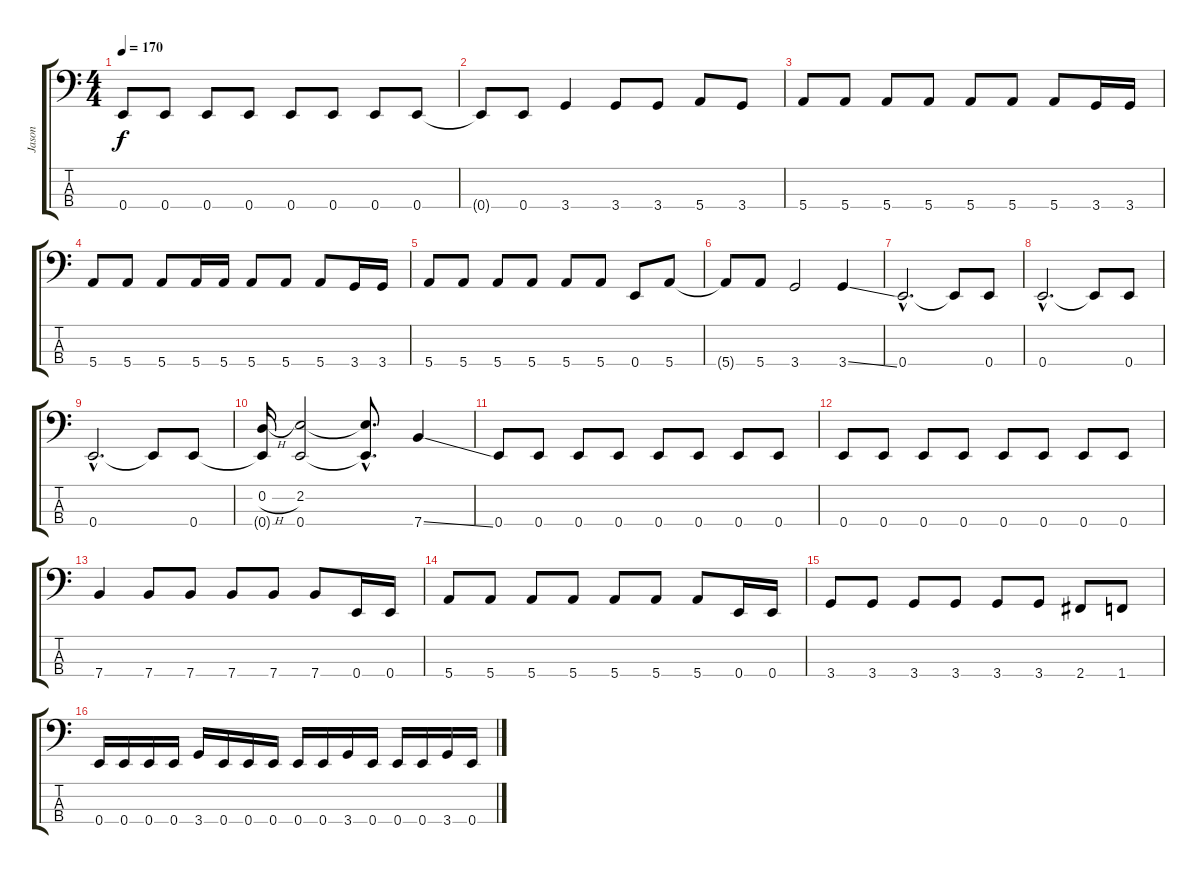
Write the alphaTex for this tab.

\track ("Jason" "Jason") {instrument electricbassfinger}
\staff {score tabs}
\tuning (G2 D2 A1 E1) {hide}
\ts (4 4)
\tempo 170
\clef f4
\ks c
0.4.8{dy f} 0.4.8 0.4.8 0.4.8 0.4.8 0.4.8 0.4.8 0.4.8 |
0.4{t}.8 0.4.8 3.4.4 3.4.8 3.4.8 5.4.8 3.4.8 |
5.4.8 5.4.8 5.4.8 5.4.8 5.4.8 5.4.8 5.4.8 3.4.16 3.4.16 |
5.4.8 5.4.8 5.4.8 5.4.16 5.4.16 5.4.8 5.4.8 5.4.8 3.4.16 3.4.16 |
5.4.8 5.4.8 5.4.8 5.4.8 5.4.8 5.4.8 0.4.8 5.4.8 |
5.4{t}.8 5.4.8 3.4.2 3.4{ss}.4 |
0.4{hac}.2{d} 0.4{t}.8 0.4.8 |
0.4{hac}.2{d} 0.4{t}.8 0.4.8 |
0.4{hac}.2{d} 0.4{t}.8 0.4.8 |
(0.2{h} 0.4{t}).16 (2.2 0.4).2 (2.2{hac t} 0.4{hac t}).8{d} 7.4{ss}.4 |
0.4.8 0.4.8 0.4.8 0.4.8 0.4.8 0.4.8 0.4.8 0.4.8 |
0.4.8 0.4.8 0.4.8 0.4.8 0.4.8 0.4.8 0.4.8 0.4.8 |
7.4.4 7.4.8 7.4.8 7.4.8 7.4.8 7.4.8 0.4.16 0.4.16 |
5.4.8 5.4.8 5.4.8 5.4.8 5.4.8 5.4.8 5.4.8 0.4.16 0.4.16 |
3.4.8 3.4.8 3.4.8 3.4.8 3.4.8 3.4.8 2.4.8 1.4.8 |
0.4.16 0.4.16 0.4.16 0.4.16 3.4.16 0.4.16 0.4.16 0.4.16 0.4.16 0.4.16 3.4.16 0.4.16 0.4.16 0.4.16 3.4.16 0.4.16
